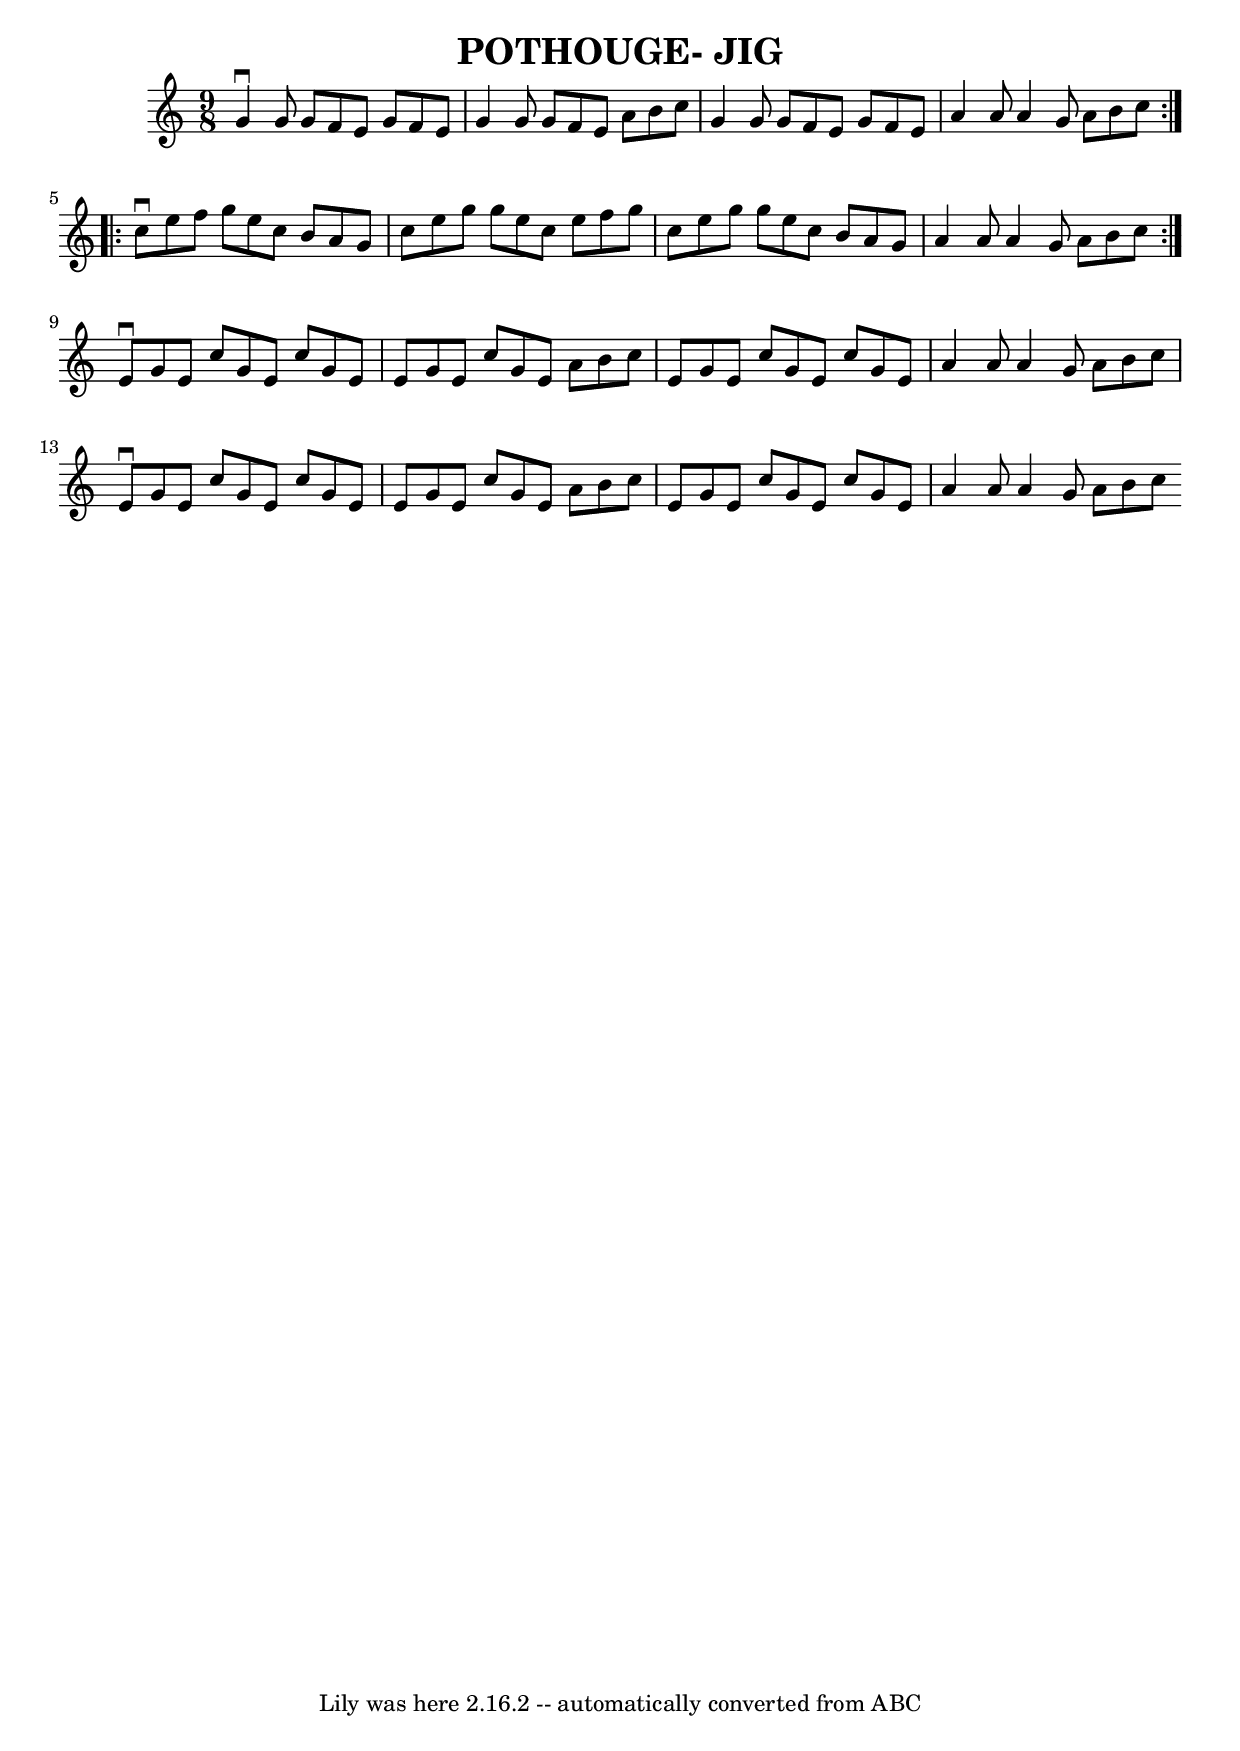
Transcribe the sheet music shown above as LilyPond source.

\version "2.16.2"
\include "Mammoth.ily"
\header {
  %% book = "Ryan's Mammoth Collection of Fiddle Tunes"
  crossRefNumber = "1"
  footnotes = ""
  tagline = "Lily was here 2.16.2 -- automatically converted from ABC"
  title = "POTHOUGE- JIG"

}
voicedefault =  {



  \repeat volta 2 {

    \time 9/8 
    \key c \major     g'4^\downbow g'8 g'8 f'8 e'8 g'8 f'8 e'8      |
    g'4 g'8 g'8 f'8 e'8 a'8 b'8 c''8   |
    g'4 g'8 g'8 f'8 e'8 g'8 f'8 e'8    |
    
    a'4 a'8 a'4 g'8 a'8 b'8 c''8    
  }     
  \repeat volta 2 {
    c''8^\downbow e''8 f''8 g''8 e''8 c''8 b'8 a'8 g'8       |
    c''8 e''8 g''8 g''8 e''8 c''8 e''8 f''8 g''8 c''8 e''8 g''8 g''8 e''8 c''8 b'8 a'8 g'8      |
    a'4 a'8 a'4 g'8 a'8 b'8 c''8 } e'8^\downbow g'8 e'8 c''8 g'8 e'8 c''8 g'8 e'8     |
  e'8 g'8 e'8 c''8 g'8 e'8 a'8 b'8 c''8     |
  e'8 g'8 e'8 c''8 g'8 e'8 c''8 g'8 e'8     |
  a'4 a'8 a'4 g'8 a'8 b'8 c''8         |
  e'8^\downbow g'8 e'8 c''8 g'8 e'8 c''8 g'8 e'8     |
  e'8 g'8 e'8 c''8 g'8 e'8 a'8 b'8 c''8     |
  e'8 g'8 e'8 c''8 g'8 e'8 c''8 g'8 e'8     |
  a'4 a'8 a'4 g'8 a'8 b'8 c''8    \bar " |."   

}

\score{
  <<

    \context Staff="default"
    {
      \voicedefault 
      
    }

  >>
  \layout {
    
  }
  \midi {
  }

}
